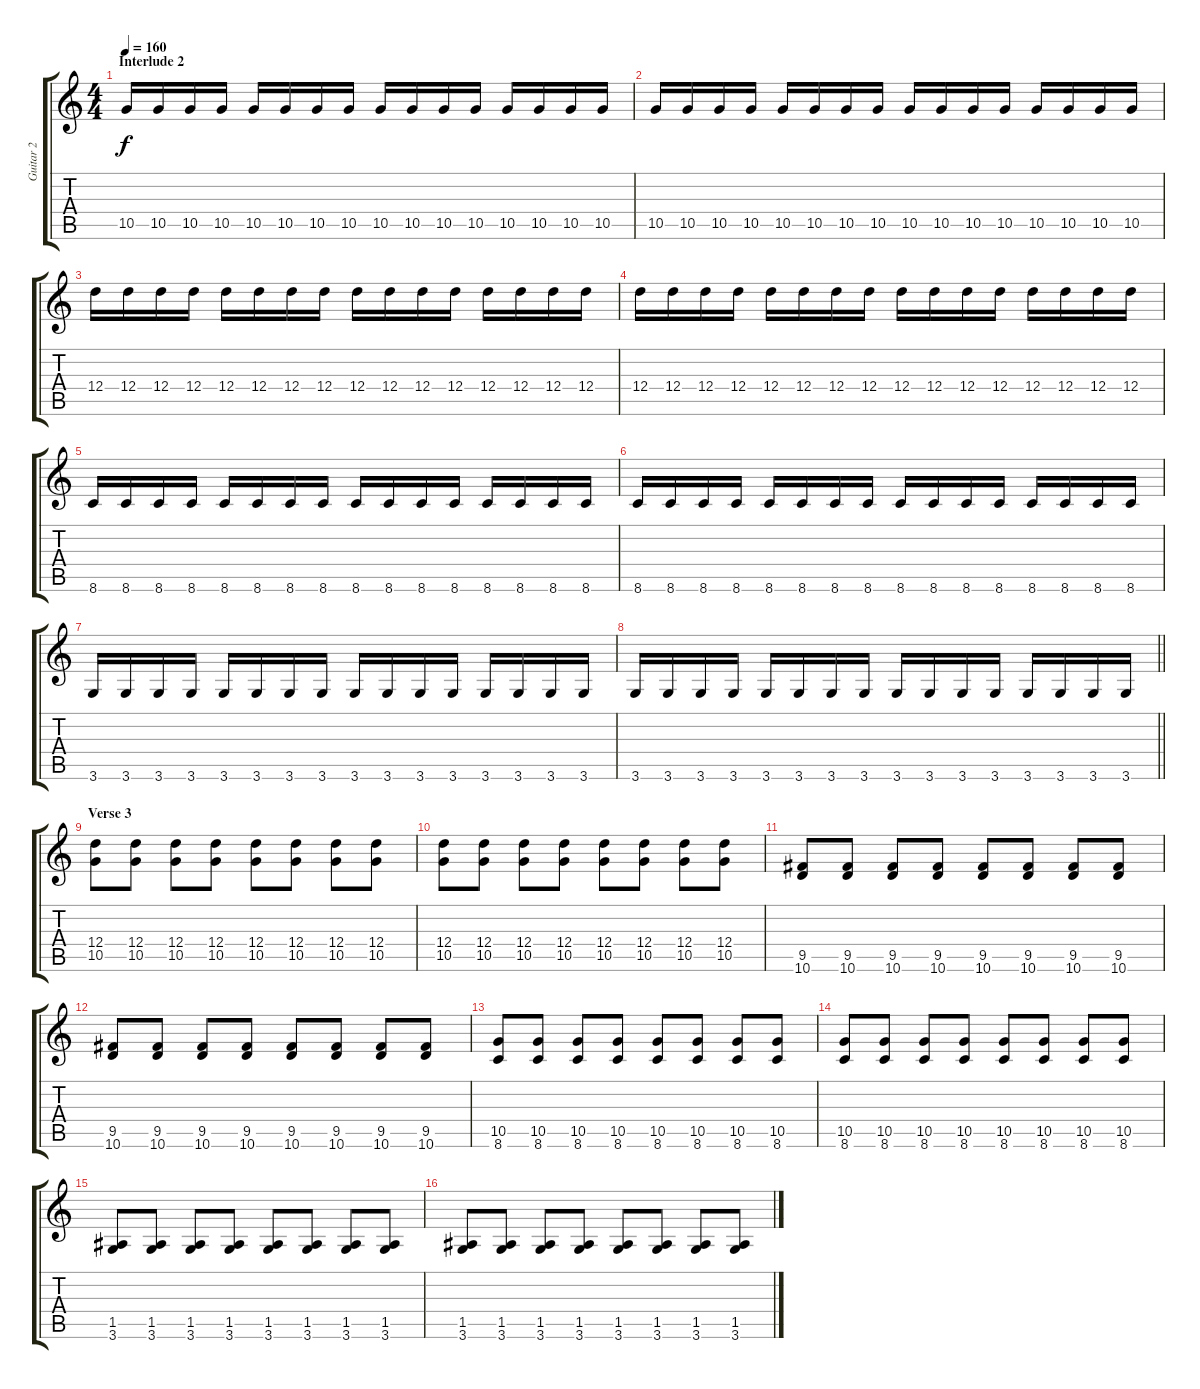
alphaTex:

\track ("Guitar 2" "Guitar 2") {instrument overdrivenguitar}
\staff {score tabs}
\tuning (E4 B3 G3 D3 A2 E2) {hide}
\ts (4 4)
\section ("" "Interlude 2")
\tempo 160
\clef g2
\ks c
10.5.16{dy f} 10.5.16 10.5.16 10.5.16 10.5.16 10.5.16 10.5.16 10.5.16 10.5.16 10.5.16 10.5.16 10.5.16 10.5.16 10.5.16 10.5.16 10.5.16 |
10.5.16 10.5.16 10.5.16 10.5.16 10.5.16 10.5.16 10.5.16 10.5.16 10.5.16 10.5.16 10.5.16 10.5.16 10.5.16 10.5.16 10.5.16 10.5.16 |
12.4.16 12.4.16 12.4.16 12.4.16 12.4.16 12.4.16 12.4.16 12.4.16 12.4.16 12.4.16 12.4.16 12.4.16 12.4.16 12.4.16 12.4.16 12.4.16 |
12.4.16 12.4.16 12.4.16 12.4.16 12.4.16 12.4.16 12.4.16 12.4.16 12.4.16 12.4.16 12.4.16 12.4.16 12.4.16 12.4.16 12.4.16 12.4.16 |
8.6.16 8.6.16 8.6.16 8.6.16 8.6.16 8.6.16 8.6.16 8.6.16 8.6.16 8.6.16 8.6.16 8.6.16 8.6.16 8.6.16 8.6.16 8.6.16 |
8.6.16 8.6.16 8.6.16 8.6.16 8.6.16 8.6.16 8.6.16 8.6.16 8.6.16 8.6.16 8.6.16 8.6.16 8.6.16 8.6.16 8.6.16 8.6.16 |
3.6.16 3.6.16 3.6.16 3.6.16 3.6.16 3.6.16 3.6.16 3.6.16 3.6.16 3.6.16 3.6.16 3.6.16 3.6.16 3.6.16 3.6.16 3.6.16 |
\barLineRight lightlight
3.6.16 3.6.16 3.6.16 3.6.16 3.6.16 3.6.16 3.6.16 3.6.16 3.6.16 3.6.16 3.6.16 3.6.16 3.6.16 3.6.16 3.6.16 3.6.16 |
\section ("" "Verse 3")
(12.4 10.5).8 (12.4 10.5).8 (12.4 10.5).8 (12.4 10.5).8 (12.4 10.5).8 (12.4 10.5).8 (12.4 10.5).8 (12.4 10.5).8 |
(12.4 10.5).8 (12.4 10.5).8 (12.4 10.5).8 (12.4 10.5).8 (12.4 10.5).8 (12.4 10.5).8 (12.4 10.5).8 (12.4 10.5).8 |
(9.5 10.6).8 (9.5 10.6).8 (9.5 10.6).8 (9.5 10.6).8 (9.5 10.6).8 (9.5 10.6).8 (9.5 10.6).8 (9.5 10.6).8 |
(9.5 10.6).8 (9.5 10.6).8 (9.5 10.6).8 (9.5 10.6).8 (9.5 10.6).8 (9.5 10.6).8 (9.5 10.6).8 (9.5 10.6).8 |
(10.5 8.6).8 (10.5 8.6).8 (10.5 8.6).8 (10.5 8.6).8 (10.5 8.6).8 (10.5 8.6).8 (10.5 8.6).8 (10.5 8.6).8 |
(10.5 8.6).8 (10.5 8.6).8 (10.5 8.6).8 (10.5 8.6).8 (10.5 8.6).8 (10.5 8.6).8 (10.5 8.6).8 (10.5 8.6).8 |
(1.5 3.6).8 (1.5 3.6).8 (1.5 3.6).8 (1.5 3.6).8 (1.5 3.6).8 (1.5 3.6).8 (1.5 3.6).8 (1.5 3.6).8 |
(1.5 3.6).8 (1.5 3.6).8 (1.5 3.6).8 (1.5 3.6).8 (1.5 3.6).8 (1.5 3.6).8 (1.5 3.6).8 (1.5 3.6).8
